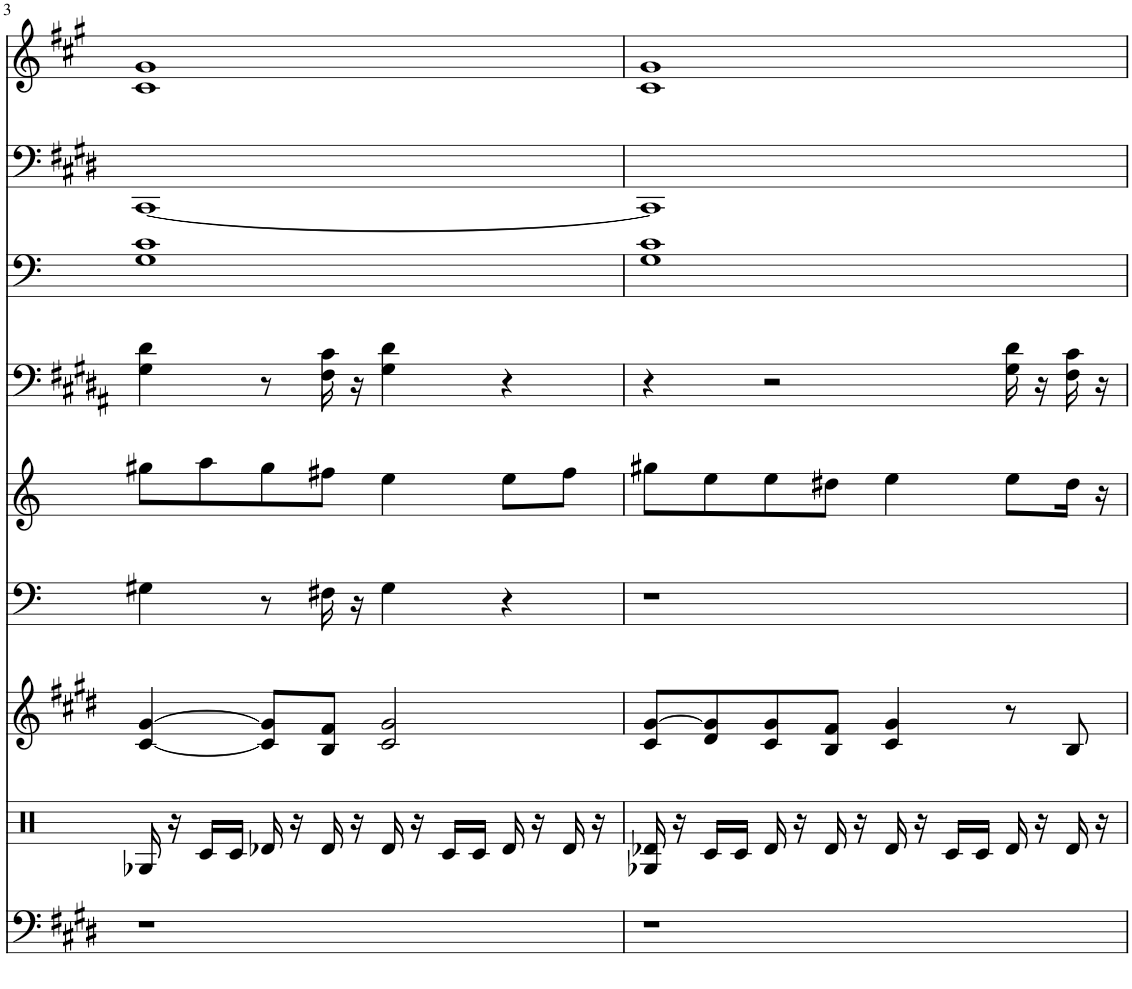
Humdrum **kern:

**kern	**kern	**kern	**kern	**kern	**kern	**kern	**kern	**kern
*part9	*part8	*part7	*part6	*part5	*part4	*part3	*part2	*part1
*staff9	*staff8	*staff7	*staff6	*staff5	*staff4	*staff3	*staff2	*staff1
*I"Track 9	*I"Track 8	*I"Track 7	*I"Track 7	*I"Track 6	*I"Track 5	*I"Track 3	*I"Track 2	*I"Track 1
!!LO:PB:g=z
*clefF4	*clefX	*clefG2	*clefF4	*clefG2	*clefF4	*clefF4	*clefF4	*clefG2
*	*	*	*	*Trd-7c-12	*Trd4c7	*	*	*
*k[f#c#g#d#]	*k[]	*k[f#c#g#d#]	*k[]	*k[]	*k[f#c#g#d#a#]	*k[]	*k[f#c#g#d#]	*k[f#c#g#]
*M4/4	*M4/4	*M4/4	*M4/4	*M4/4	*M4/4	*M4/4	*M4/4	*M4/4
=3	=3	=3	=3	=3	=3	=3	=3	=3
1r	16G-X/	[4c#/ [4g#/	4G#X\	8gg#X\L	4G#\ 4d#\	1G 1c	[1CC#	1c# 1g#
.	16r	.	.	.	.	.	.	.
.	16c/LL	.	.	8aa\	.	.	.	.
.	16c/JJ	.	.	.	.	.	.	.
.	16d-X/	8c#/] 8g#/]L	8r	8gg#\	8r	.	.	.
.	16r	.	.	.	.	.	.	.
.	16d/	8B/ 8f#/J	16F#X\	8ff#X\J	16F#\ 16c#\	.	.	.
.	16r	.	16r	.	16r	.	.	.
.	16d/	2c#/ 2g#/	4G#\	4ee\	4G#\ 4d#\	.	.	.
.	16r	.	.	.	.	.	.	.
.	16c/LL	.	.	.	.	.	.	.
.	16c/JJ	.	.	.	.	.	.	.
.	16d/	.	4r	8ee\L	4r	.	.	.
.	16r	.	.	.	.	.	.	.
.	16d/	.	.	8ff#\J	.	.	.	.
.	16r	.	.	.	.	.	.	.
=4	=4	=4	=4	=4	=4	=4	=4	=4
1r	16G-X/ 16d-X/	8c#/ [8g#/L	1r	8gg#X\L	4r	1G 1c	1CC#]	1c# 1g#
.	16r	.	.	.	.	.	.	.
.	16c/LL	8d#/ 8g#/]	.	8ee\	.	.	.	.
.	16c/JJ	.	.	.	.	.	.	.
.	16d/	8c#/ 8g#/	.	8ee\	2r	.	.	.
.	16r	.	.	.	.	.	.	.
.	16d/	8B/ 8f#/J	.	8dd#X\J	.	.	.	.
.	16r	.	.	.	.	.	.	.
.	16d/	4c#/ 4g#/	.	4ee\	.	.	.	.
.	16r	.	.	.	.	.	.	.
.	16c/LL	.	.	.	.	.	.	.
.	16c/JJ	.	.	.	.	.	.	.
.	16d/	8r	.	8ee\L	16G#\ 16d#\	.	.	.
.	16r	.	.	.	16r	.	.	.
.	16d/	8B/	.	16dd#\Jk	16F#\ 16c#\	.	.	.
.	16r	.	.	16r	16r	.	.	.
=	=	=	=	=	=	=	=	=
*-	*-	*-	*-	*-	*-	*-	*-	*-
